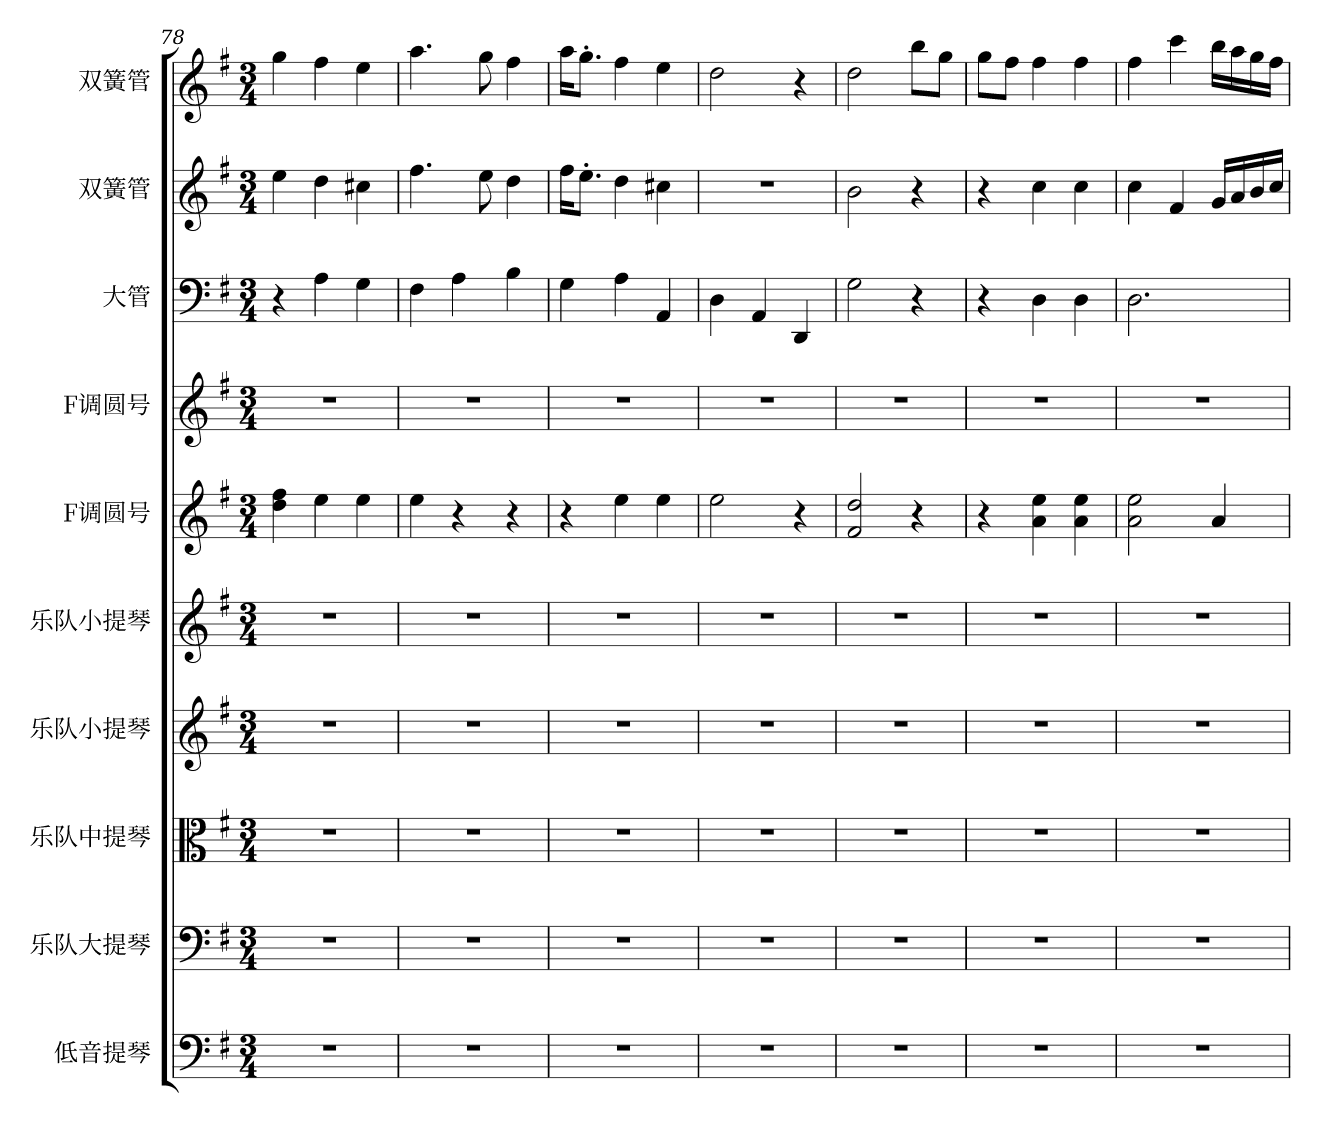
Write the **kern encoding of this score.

**kern	**kern	**kern	**kern	**kern	**kern	**kern	**kern	**kern	**kern
*part10	*part9	*part8	*part7	*part6	*part5	*part4	*part3	*part2	*part1
*staff10	*staff9	*staff8	*staff7	*staff6	*staff5	*staff4	*staff3	*staff2	*staff1
*I"低音提琴	*I"乐队大提琴	*I"乐队中提琴	*I"乐队小提琴	*I"乐队小提琴	*I"F调圆号	*I"F调圆号	*I"大管	*I"双簧管	*I"双簧管
!!LO:PB:g=z
*clefF4	*clefF4	*clefC3	*clefG2	*clefG2	*clefG2	*clefG2	*clefF4	*clefG2	*clefG2
*ITrd7c12	*	*	*	*	*ITrd4c7	*ITrd4c7	*	*	*
*k[f#]	*k[f#]	*k[f#]	*k[f#]	*k[f#]	*k[]	*k[]	*k[f#]	*k[f#]	*k[f#]
*M3/4	*M3/4	*M3/4	*M3/4	*M3/4	*M3/4	*M3/4	*M3/4	*M3/4	*M3/4
=78	=78	=78	=78	=78	=78	=78	=78	=78	=78
2.r	2.r	2.r	2.r	2.r	4g\ 4b\	2.r	4r	4ee\	4gg\
.	.	.	.	.	4a\	.	4A\	4dd\	4ff#\
.	.	.	.	.	4a\	.	4G\	4cc#X\	4ee\
=79	=79	=79	=79	=79	=79	=79	=79	=79	=79
2.r	2.r	2.r	2.r	2.r	4a\	2.r	4F#\	4.ff#\	4.aa\
.	.	.	.	.	4r	.	4A\	.	.
.	.	.	.	.	.	.	.	8ee\	8gg\
.	.	.	.	.	4r	.	4B\	4dd\	4ff#\
=80	=80	=80	=80	=80	=80	=80	=80	=80	=80
2.r	2.r	2.r	2.r	2.r	4r	2.r	4G\	16ff#\KL	16aa\KL
.	.	.	.	.	.	.	.	8.ee'\J	8.gg'\J
.	.	.	.	.	4a\	.	4A\	4dd\	4ff#\
.	.	.	.	.	4a\	.	4AA/	4cc#X\	4ee\
=81	=81	=81	=81	=81	=81	=81	=81	=81	=81
2.r	2.r	2.r	2.r	2.r	2a\	2.r	4D\	2.r	2dd\
.	.	.	.	.	.	.	4AA/	.	.
.	.	.	.	.	4r	.	4DD/	.	4r
=82	=82	=82	=82	=82	=82	=82	=82	=82	=82
2.r	2.r	2.r	2.r	2.r	2B/ 2g/	2.r	2G\	2b\	2dd\
.	.	.	.	.	4r	.	4r	4r	8bb\L
.	.	.	.	.	.	.	.	.	8gg\J
=83	=83	=83	=83	=83	=83	=83	=83	=83	=83
2.r	2.r	2.r	2.r	2.r	4r	2.r	4r	4r	8gg\L
.	.	.	.	.	.	.	.	.	8ff#\J
.	.	.	.	.	4d\ 4a\	.	4D\	4cc\	4ff#\
.	.	.	.	.	4d\ 4a\	.	4D\	4cc\	4ff#\
=84	=84	=84	=84	=84	=84	=84	=84	=84	=84
2.r	2.r	2.r	2.r	2.r	2d\ 2a\	2.r	2.D\	4cc\	4ff#\
.	.	.	.	.	.	.	.	4f#/	4ccc\
.	.	.	.	.	4d/	.	.	16g/LL	16bb\LL
.	.	.	.	.	.	.	.	16a/	16aa\
.	.	.	.	.	.	.	.	16b/	16gg\
.	.	.	.	.	.	.	.	16cc/JJ	16ff#\JJ
=	=	=	=	=	=	=	=	=	=
*-	*-	*-	*-	*-	*-	*-	*-	*-	*-
